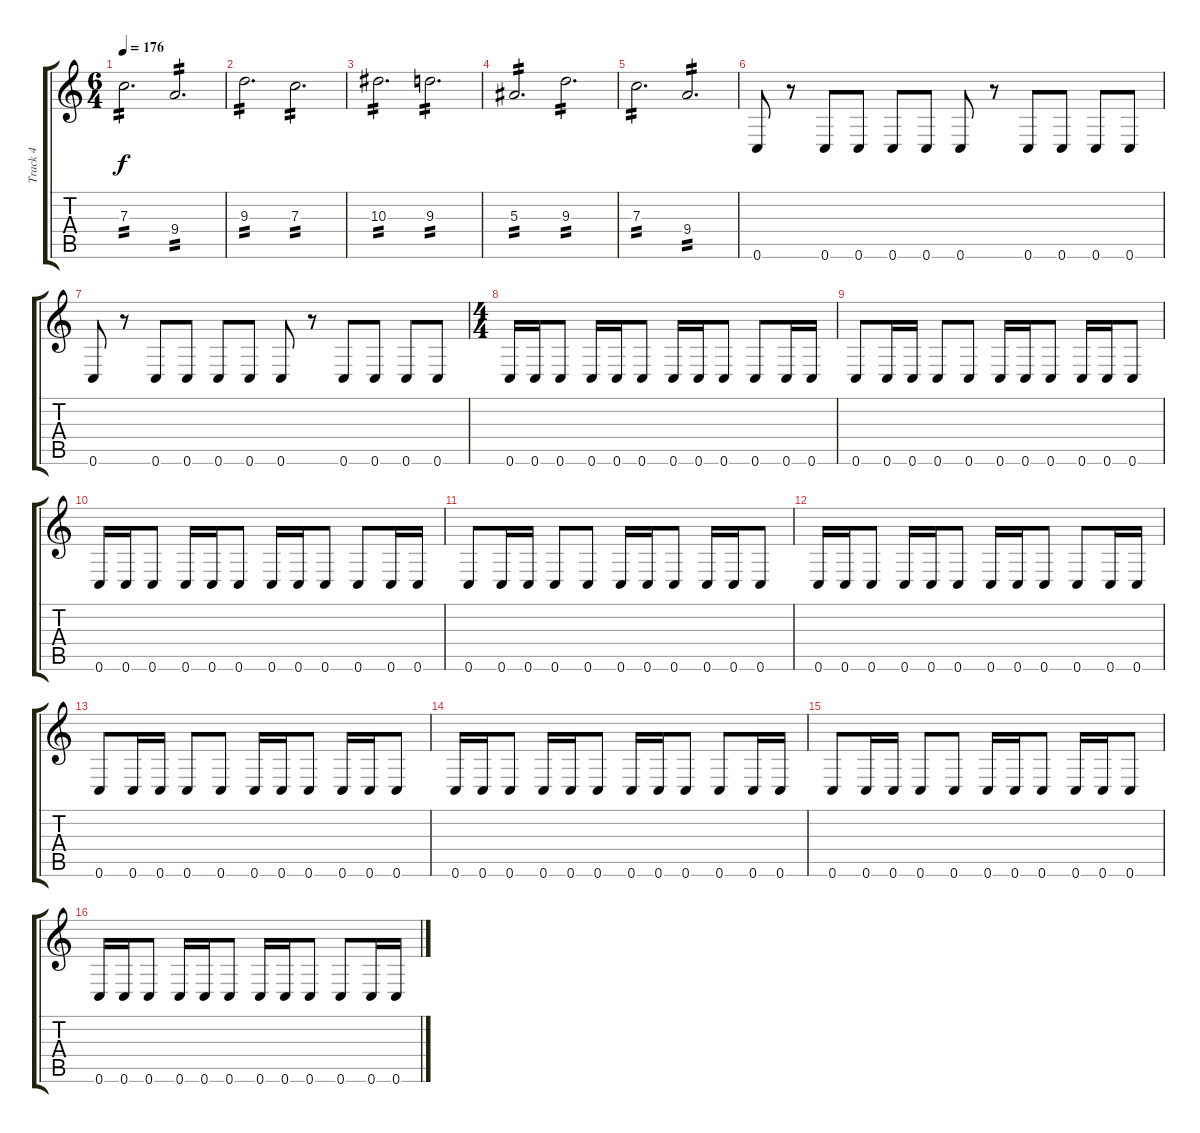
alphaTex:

\track ("Track 4" "Track 4") {mute instrument distortionguitar}
\staff {score tabs}
\tuning (D4 A3 F3 C3 G2 C2) {hide}
\ts (6 4)
\tempo 176
\clef g2
\ks c
7.3.2{d tp 2 dy f} 9.4.2{d tp 2} |
9.3.2{d tp 2 volume 13} 7.3.2{d tp 2} |
10.3.2{d tp 2} 9.3.2{d tp 2} |
5.3.2{d tp 2} 9.3.2{d tp 2} |
7.3.2{d tp 2} 9.4.2{d tp 2} |
0.6.8 r.8 0.6.8 0.6.8 0.6.8 0.6.8 0.6.8 r.8 0.6.8 0.6.8 0.6.8 0.6.8 |
0.6.8 r.8 0.6.8 0.6.8 0.6.8 0.6.8 0.6.8 r.8 0.6.8 0.6.8 0.6.8 0.6.8 |
\ts (4 4)
0.6.16 0.6.16 0.6.8 0.6.16 0.6.16 0.6.8 0.6.16 0.6.16 0.6.8 0.6.8 0.6.16 0.6.16 |
0.6.8 0.6.16 0.6.16 0.6.8 0.6.8 0.6.16 0.6.16 0.6.8 0.6.16 0.6.16 0.6.8 |
0.6.16 0.6.16 0.6.8 0.6.16 0.6.16 0.6.8 0.6.16 0.6.16 0.6.8 0.6.8 0.6.16 0.6.16 |
0.6.8 0.6.16 0.6.16 0.6.8 0.6.8 0.6.16 0.6.16 0.6.8 0.6.16 0.6.16 0.6.8 |
0.6.16 0.6.16 0.6.8 0.6.16 0.6.16 0.6.8 0.6.16 0.6.16 0.6.8 0.6.8 0.6.16 0.6.16 |
0.6.8 0.6.16 0.6.16 0.6.8 0.6.8 0.6.16 0.6.16 0.6.8 0.6.16 0.6.16 0.6.8 |
0.6.16 0.6.16 0.6.8 0.6.16 0.6.16 0.6.8 0.6.16 0.6.16 0.6.8 0.6.8 0.6.16 0.6.16 |
0.6.8 0.6.16 0.6.16 0.6.8 0.6.8 0.6.16 0.6.16 0.6.8 0.6.16 0.6.16 0.6.8 |
0.6.16 0.6.16 0.6.8 0.6.16 0.6.16 0.6.8 0.6.16 0.6.16 0.6.8 0.6.8 0.6.16 0.6.16
